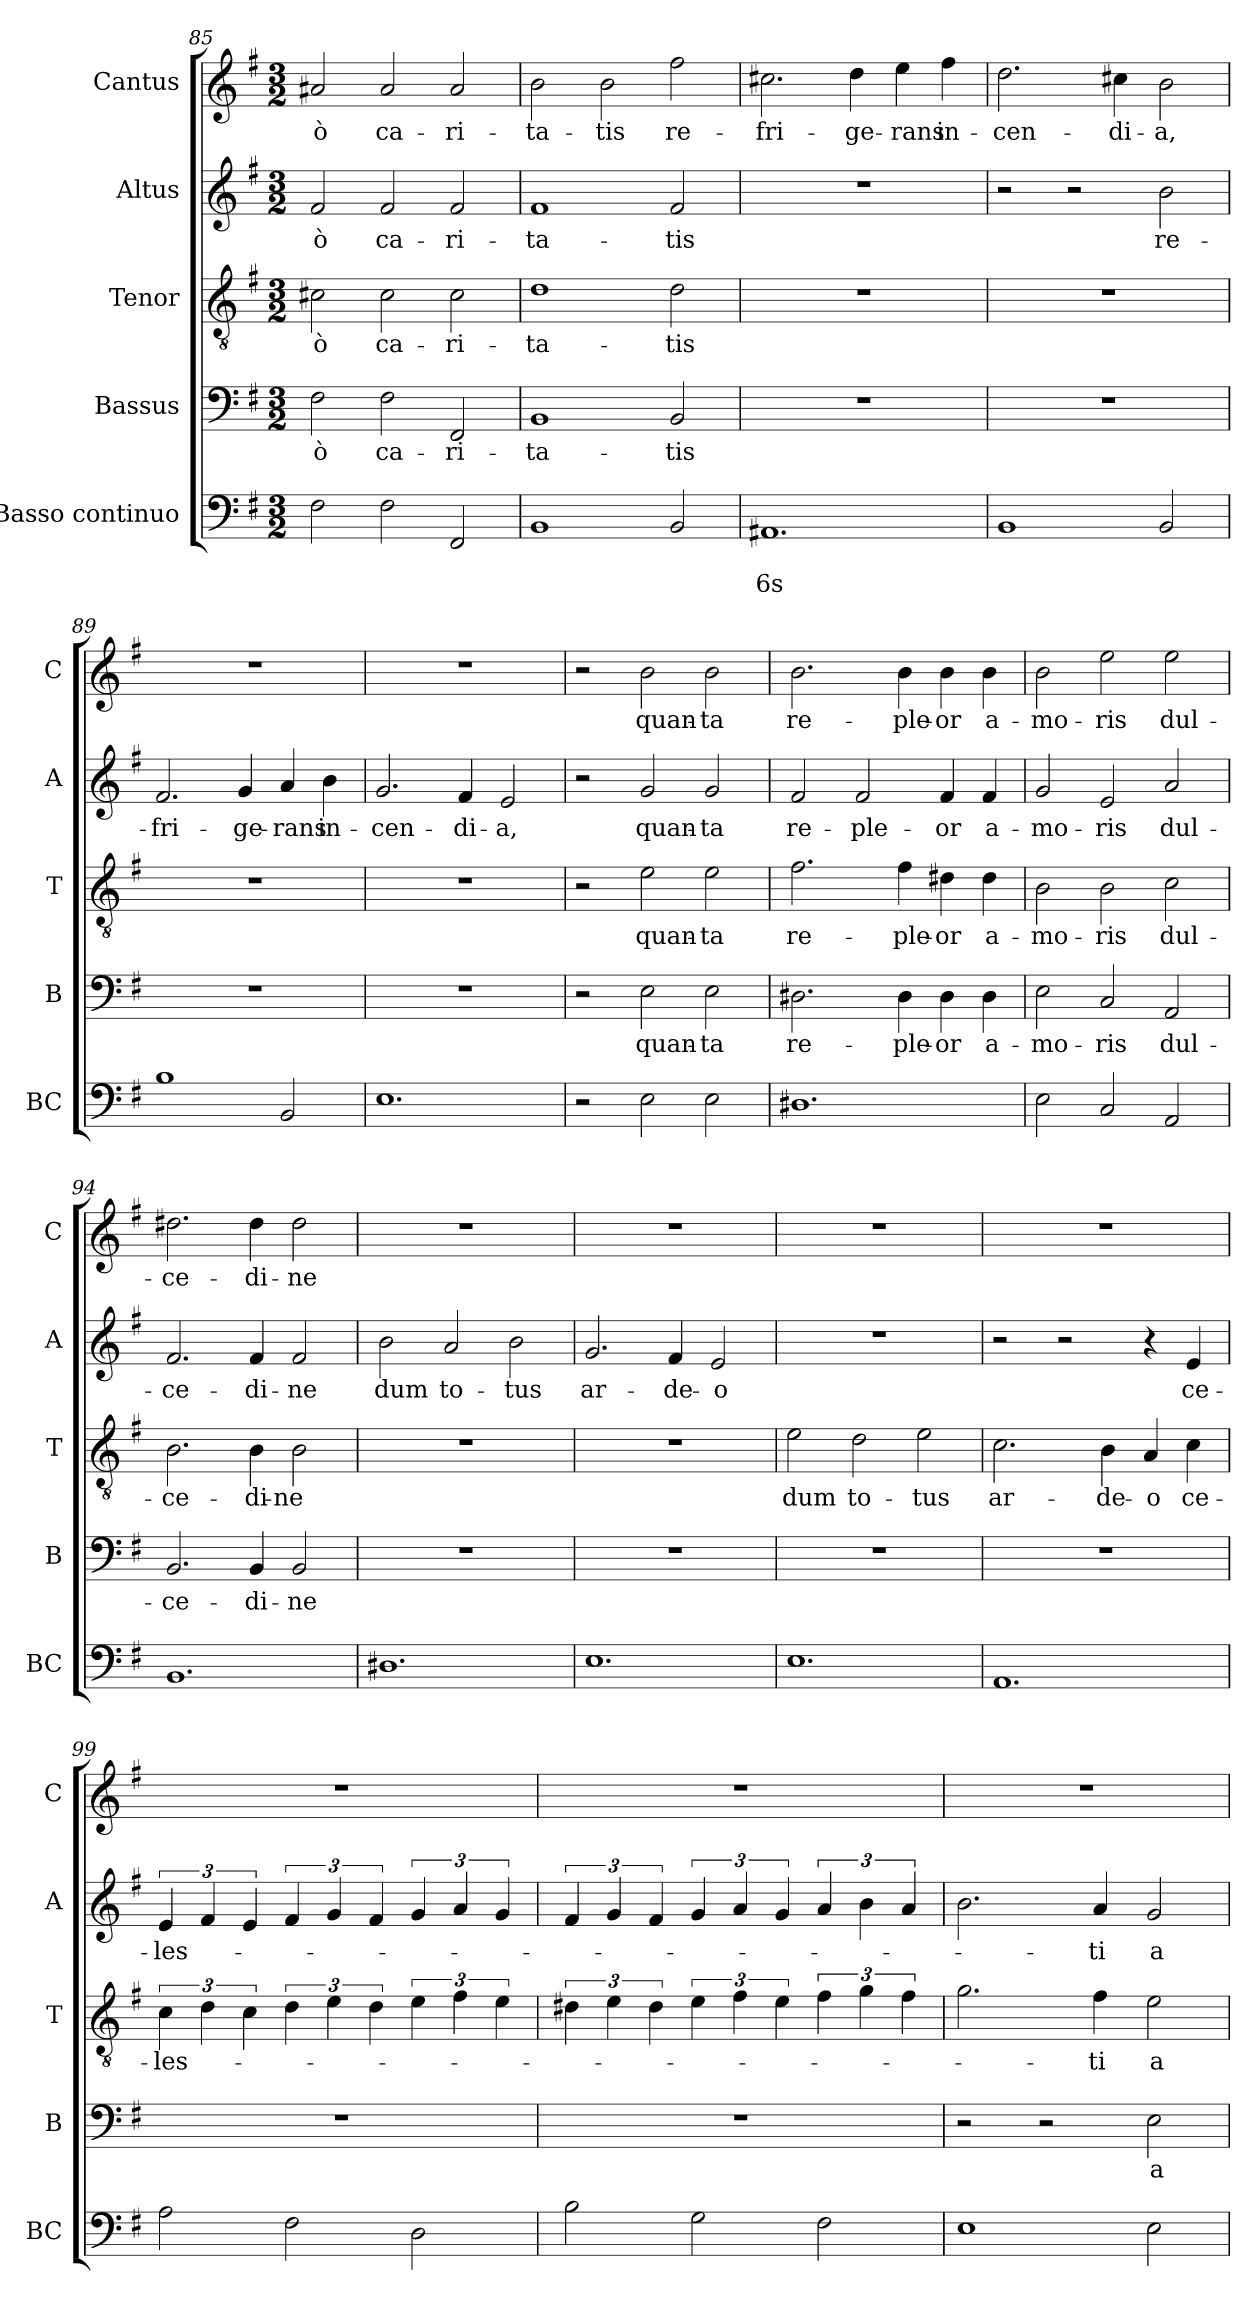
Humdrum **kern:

**kern	**text	**text	**kern	**text	**kern	**text	**kern	**text	**kern	**text
*part5	*part5	*part5	*part4	*part4	*part3	*part3	*part2	*part2	*part1	*part1
*staff5	*staff5	*staff5	*staff4	*staff4	*staff3	*staff3	*staff2	*staff2	*staff1	*staff1
*I"Basso continuo	*	*	*I"Bassus	*	*I"Tenor	*	*I"Altus	*	*I"Cantus	*
*I'BC	*	*	*I'B	*	*I'T	*	*I'A	*	*I'C	*
*clefF4	*	*	*clefF4	*	*clefGv2	*	*clefG2	*	*clefG2	*
*k[f#]	*	*	*k[f#]	*	*k[f#]	*	*k[f#]	*	*k[f#]	*
*G:	*	*	*G:	*	*G:	*	*G:	*	*G:	*
*M3/2	*	*	*M3/2	*	*M3/2	*	*M3/2	*	*M3/2	*
=85	=85	=85	=85	=85	=85	=85	=85	=85	=85	=85
!	!	!	!	!LO:LY:b	!	!LO:LY:b	!	!LO:LY:b	!	!LO:LY:b
2F#\	.	.	2F#\	ò	2c#X\	ò	2f#/	ò	2a#X/	ò
!	!	!	!	!LO:LY:b	!	!LO:LY:b	!	!LO:LY:b	!	!LO:LY:b
2F#\	.	.	2F#\	ca-	2c#\	ca-	2f#/	ca-	2a#/	ca-
!	!	!	!	!LO:LY:b	!	!LO:LY:b	!	!LO:LY:b	!	!LO:LY:b
2FF#/	.	.	2FF#/	-ri-	2c#\	-ri-	2f#/	-ri-	2a#/	-ri-
=86	=86	=86	=86	=86	=86	=86	=86	=86	=86	=86
!	!	!	!	!LO:LY:b	!	!LO:LY:b	!	!LO:LY:b	!	!LO:LY:b
1BB	.	.	1BB	-ta-	1d	-ta-	1f#	-ta-	2b\	-ta-
!	!	!	!	!	!	!	!	!	!	!LO:LY:b
.	.	.	.	.	.	.	.	.	2b\	-tis
!	!	!	!	!LO:LY:b	!	!LO:LY:b	!	!LO:LY:b	!	!LO:LY:b
2BB/	.	.	2BB/	-tis	2d\	-tis	2f#/	-tis	2ff#\	re-
!!LO:PB:g=z
=87	=87	=87	=87	=87	=87	=87	=87	=87	=87	=87
!	!	!LO:LY:b	!	!	!	!	!	!	!	!LO:LY:b
1.AA#X	.	6s	1.r	.	1.r	.	1.r	.	2.cc#X\	-fri-
!	!	!	!	!	!	!	!	!	!	!LO:LY:b
.	.	.	.	.	.	.	.	.	4dd\	-ge-
!	!	!	!	!	!	!	!	!	!	!LO:LY:b
.	.	.	.	.	.	.	.	.	4ee\	-rans
!	!	!	!	!	!	!	!	!	!	!LO:LY:b
.	.	.	.	.	.	.	.	.	4ff#\	in-
=88	=88	=88	=88	=88	=88	=88	=88	=88	=88	=88
!	!	!	!	!	!	!	!	!	!	!LO:LY:b
1BB	.	.	1.r	.	1.r	.	2r	.	2.dd\	-cen-
.	.	.	.	.	.	.	2r	.	.	.
!	!	!	!	!	!	!	!	!	!	!LO:LY:b
.	.	.	.	.	.	.	.	.	4cc#X\	-di-
!	!	!	!	!	!	!	!	!LO:LY:b	!	!LO:LY:b
2BB/	.	.	.	.	.	.	2b\	re-	2b\	-a,
=89	=89	=89	=89	=89	=89	=89	=89	=89	=89	=89
!	!	!	!	!	!	!	!	!LO:LY:b	!	!
1B	.	.	1.r	.	1.r	.	2.f#/	-fri-	1.r	.
!	!	!	!	!	!	!	!	!LO:LY:b	!	!
.	.	.	.	.	.	.	4g/	-ge-	.	.
!	!	!	!	!	!	!	!	!LO:LY:b	!	!
2BB/	.	.	.	.	.	.	4a/	-rans	.	.
!	!	!	!	!	!	!	!	!LO:LY:b	!	!
.	.	.	.	.	.	.	4b\	in-	.	.
=90	=90	=90	=90	=90	=90	=90	=90	=90	=90	=90
!	!	!	!	!	!	!	!	!LO:LY:b	!	!
1.E	.	.	1.r	.	1.r	.	2.g/	-cen-	1.r	.
!	!	!	!	!	!	!	!	!LO:LY:b	!	!
.	.	.	.	.	.	.	4f#/	-di-	.	.
!	!	!	!	!	!	!	!	!LO:LY:b	!	!
.	.	.	.	.	.	.	2e/	-a,	.	.
=91	=91	=91	=91	=91	=91	=91	=91	=91	=91	=91
2r	.	.	2r	.	2r	.	2r	.	2r	.
!	!	!	!	!LO:LY:b	!	!LO:LY:b	!	!LO:LY:b	!	!LO:LY:b
2E\	.	.	2E\	quan-	2e\	quan-	2g/	quan-	2b\	quan-
!	!	!	!	!LO:LY:b	!	!LO:LY:b	!	!LO:LY:b	!	!LO:LY:b
2E\	.	.	2E\	-ta	2e\	-ta	2g/	-ta	2b\	-ta
=92	=92	=92	=92	=92	=92	=92	=92	=92	=92	=92
!	!	!	!	!LO:LY:b	!	!LO:LY:b	!	!LO:LY:b	!	!LO:LY:b
1.D#X	.	.	2.D#X\	re-	2.f#\	re-	2f#/	re-	2.b\	re-
!	!	!	!	!	!	!	!	!LO:LY:b	!	!
.	.	.	.	.	.	.	2f#/	-ple-	.	.
!	!	!	!	!LO:LY:b	!	!LO:LY:b	!	!	!	!LO:LY:b
.	.	.	4D#\	-ple-	4f#\	-ple-	.	.	4b\	-ple-
!	!	!	!	!LO:LY:b	!	!LO:LY:b	!	!LO:LY:b	!	!LO:LY:b
.	.	.	4D#\	-or	4d#X\	-or	4f#/	-or	4b\	-or
!	!	!	!	!LO:LY:b	!	!LO:LY:b	!	!LO:LY:b	!	!LO:LY:b
.	.	.	4D#\	a-	4d#\	a-	4f#/	a-	4b\	a-
=93	=93	=93	=93	=93	=93	=93	=93	=93	=93	=93
!	!	!	!	!LO:LY:b	!	!LO:LY:b	!	!LO:LY:b	!	!LO:LY:b
2E\	.	.	2E\	-mo-	2B\	-mo-	2g/	-mo-	2b\	-mo-
!	!	!	!	!LO:LY:b	!	!LO:LY:b	!	!LO:LY:b	!	!LO:LY:b
2C/	.	.	2C/	-ris	2B\	-ris	2e/	-ris	2ee\	-ris
!	!	!	!	!LO:LY:b	!	!LO:LY:b	!	!LO:LY:b	!	!LO:LY:b
2AA/	.	.	2AA/	dul-	2c\	dul-	2a/	dul-	2ee\	dul-
!!LO:LB:g=z
=94	=94	=94	=94	=94	=94	=94	=94	=94	=94	=94
!	!	!	!	!LO:LY:b	!	!LO:LY:b	!	!LO:LY:b	!	!LO:LY:b
1.BB	.	.	2.BB/	-ce-	2.B\	-ce-	2.f#/	-ce-	2.dd#X\	-ce-
!	!	!	!	!LO:LY:b	!	!LO:LY:b	!	!LO:LY:b	!	!LO:LY:b
.	.	.	4BB/	-di-	4B\	-di-	4f#/	-di-	4dd#\	-di-
!	!	!	!	!LO:LY:b	!	!LO:LY:b	!	!LO:LY:b	!	!LO:LY:b
.	.	.	2BB/	-ne	2B\	-ne	2f#/	-ne	2dd#\	-ne
=95	=95	=95	=95	=95	=95	=95	=95	=95	=95	=95
!	!	!	!	!	!	!	!	!LO:LY:b	!	!
1.D#X	.	.	1.r	.	1.r	.	2b\	dum	1.r	.
!	!	!	!	!	!	!	!	!LO:LY:b	!	!
.	.	.	.	.	.	.	2a/	to-	.	.
!	!	!	!	!	!	!	!	!LO:LY:b	!	!
.	.	.	.	.	.	.	2b\	-tus	.	.
=96	=96	=96	=96	=96	=96	=96	=96	=96	=96	=96
!	!	!	!	!	!	!	!	!LO:LY:b	!	!
1.E	.	.	1.r	.	1.r	.	2.g/	ar-	1.r	.
!	!	!	!	!	!	!	!	!LO:LY:b	!	!
.	.	.	.	.	.	.	4f#/	-de-	.	.
!	!	!	!	!	!	!	!	!LO:LY:b	!	!
.	.	.	.	.	.	.	2e/	-o	.	.
=97	=97	=97	=97	=97	=97	=97	=97	=97	=97	=97
!	!	!	!	!	!	!LO:LY:b	!	!	!	!
1.E	.	.	1.r	.	2e\	dum	1.r	.	1.r	.
!	!	!	!	!	!	!LO:LY:b	!	!	!	!
.	.	.	.	.	2d\	to-	.	.	.	.
!	!	!	!	!	!	!LO:LY:b	!	!	!	!
.	.	.	.	.	2e\	-tus	.	.	.	.
=98	=98	=98	=98	=98	=98	=98	=98	=98	=98	=98
!	!	!	!	!	!	!LO:LY:b	!	!	!	!
1.AA	.	.	1.r	.	2.c\	ar-	2r	.	1.r	.
.	.	.	.	.	.	.	2r	.	.	.
!	!	!	!	!	!	!LO:LY:b	!	!	!	!
.	.	.	.	.	4B\	-de-	.	.	.	.
!	!	!	!	!	!	!LO:LY:b	!	!	!	!
.	.	.	.	.	4A/	-o	4r	.	.	.
!	!	!	!	!	!	!LO:LY:b	!	!LO:LY:b	!	!
.	.	.	.	.	4c\	ce-	4e/	ce-	.	.
=99	=99	=99	=99	=99	=99	=99	=99	=99	=99	=99
!	!	!	!	!	!	!LO:LY:b	!	!LO:LY:b	!	!
2A\	.	.	1.r	.	6c\	-les-	6e/	-les-	1.r	.
.	.	.	.	.	6d\	.	6f#/	.	.	.
.	.	.	.	.	6c\	.	6e/	.	.	.
2F#\	.	.	.	.	6d\	.	6f#/	.	.	.
.	.	.	.	.	6e\	.	6g/	.	.	.
.	.	.	.	.	6d\	.	6f#/	.	.	.
2D\	.	.	.	.	6e\	.	6g/	.	.	.
.	.	.	.	.	6f#\	.	6a/	.	.	.
.	.	.	.	.	6e\	.	6g/	.	.	.
=100	=100	=100	=100	=100	=100	=100	=100	=100	=100	=100
2B\	.	.	1.r	.	6d#X\	.	6f#/	.	1.r	.
.	.	.	.	.	6e\	.	6g/	.	.	.
.	.	.	.	.	6d#\	.	6f#/	.	.	.
2G\	.	.	.	.	6e\	.	6g/	.	.	.
.	.	.	.	.	6f#\	.	6a/	.	.	.
.	.	.	.	.	6e\	.	6g/	.	.	.
2F#\	.	.	.	.	6f#\	.	6a/	.	.	.
.	.	.	.	.	6g\	.	6b\	.	.	.
.	.	.	.	.	6f#\	.	6a/	.	.	.
!!LO:LB:g=z
=101	=101	=101	=101	=101	=101	=101	=101	=101	=101	=101
1E	.	.	2r	.	2.g\	.	2.b\	.	1.r	.
.	.	.	2r	.	.	.	.	.	.	.
!	!	!	!	!	!	!LO:LY:b	!	!LO:LY:b	!	!
.	.	.	.	.	4f#\	-ti	4a/	-ti	.	.
!	!	!	!	!LO:LY:b	!	!LO:LY:b	!	!LO:LY:b	!	!
2E\	.	.	2E\	a-	2e\	a-	2g/	a-	.	.
=	=	=	=	=	=	=	=	=	=	=
*-	*-	*-	*-	*-	*-	*-	*-	*-	*-	*-
